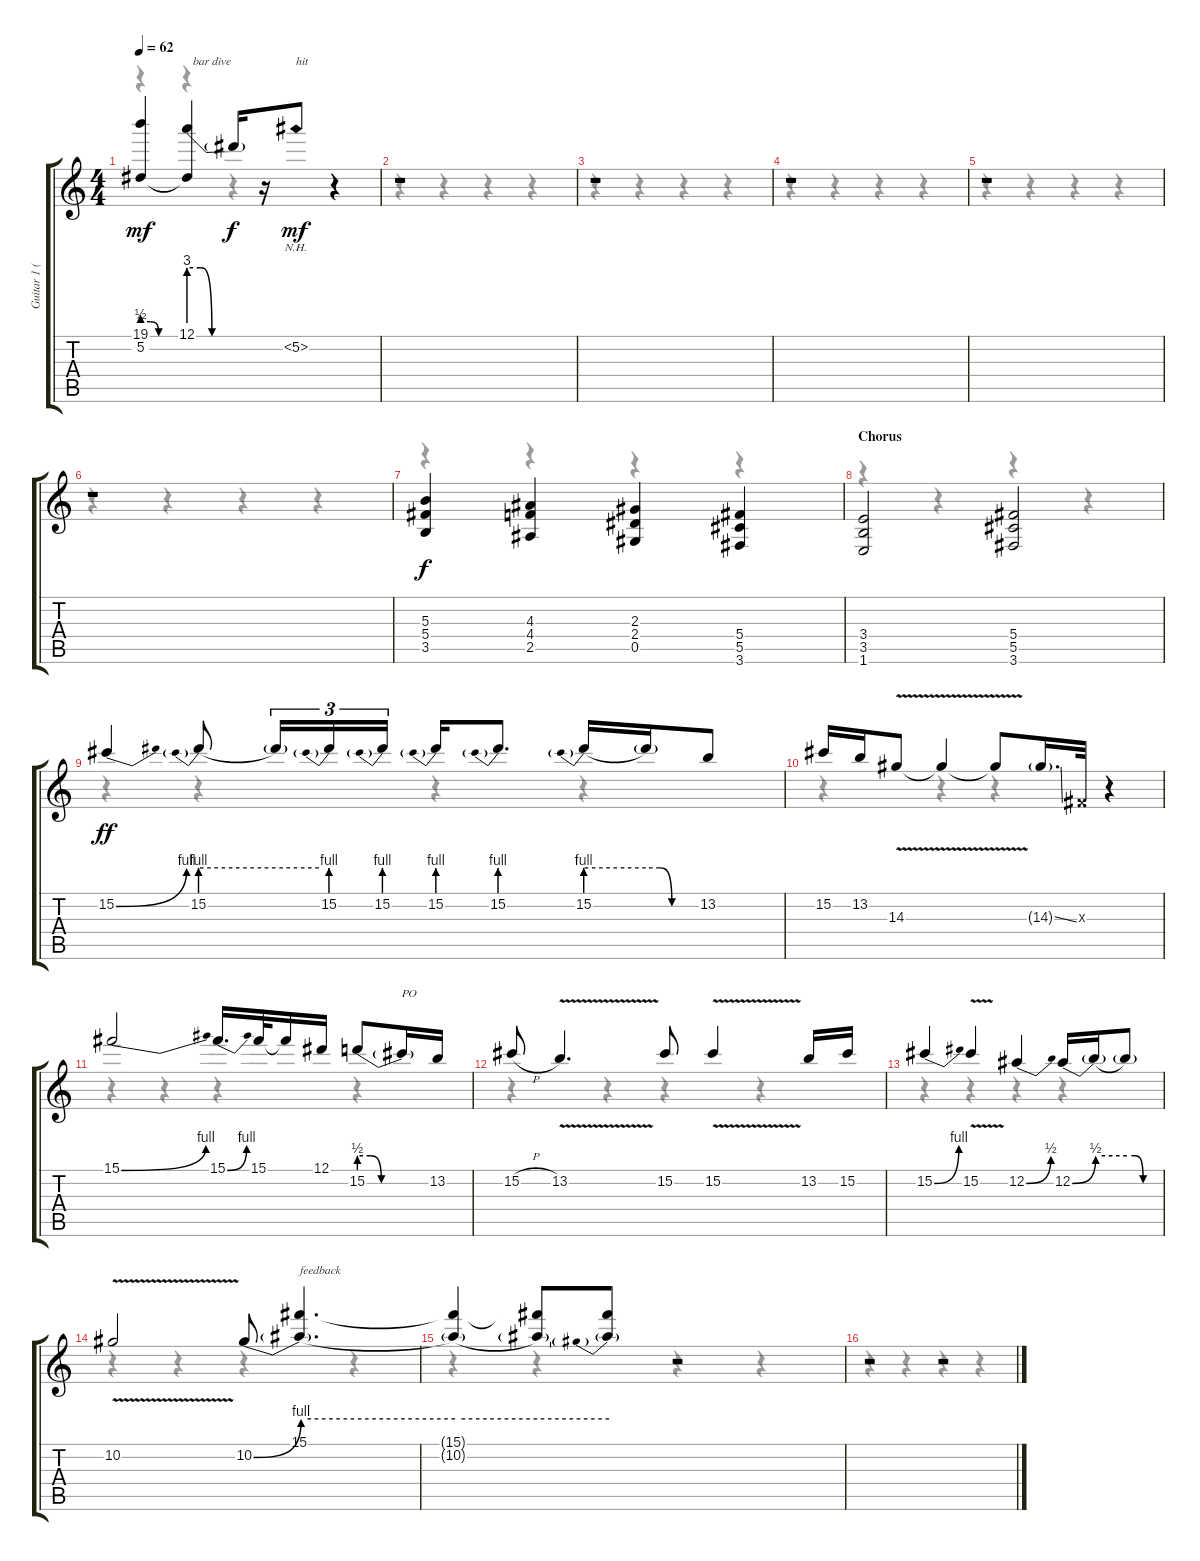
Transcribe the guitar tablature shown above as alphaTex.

\track ("Guitar 1 (Slash)" "Guitar 1 (") {instrument distortionguitar}
\staff {score tabs}
\tuning (Eb4 Bb3 Gb3 Db3 Ab2 Eb2) {hide}
\voice
\ts (4 4)
\tempo 62
\clef g2
\ks c
(19.1{be (custom 0 2 15 2 30 0 60 0)} 5.2).4{dy mf} (12.1{be (custom 0 12 15 12 30 0 60 0)} 5.2{t}).4{txt "  bar dive"} 12.1{be (hold 0 0 60 0) t}.16{dy f} r.16 5.2{nh}.8{txt "hit" dy mf} r.4 |
r.1 |
r.1 |
r.1 |
r.1 |
r.1 |
(5.3 5.4 3.5).4{dy f} (4.3 4.4 2.5).4 (2.3 2.4 0.5).4 (5.4 5.5 3.6).4 |
\section ("" "Chorus")
(3.4 3.5 1.6).2 (5.4 5.5 3.6).2 |
15.2{be (bend 0 0 60 4)}.4{dy ff} 15.2{be (prebend 0 4 60 4)}.8 15.2{be (hold 0 4 60 4) t}.16{tu (3 2)} 15.2{be (prebend 0 4 60 4)}.16{tu (3 2)} 15.2{be (prebend 0 4 60 4)}.16{tu (3 2)} 15.2{be (prebend 0 4 60 4)}.16 15.2{be (prebend 0 4 60 4)}.8{d} 15.2{be (prebend 0 4 60 4)}.16 15.2{be (custom 0 4 15 4 30 0 60 0) t}.16 13.2.8 |
15.2.16 13.2.16 14.3{v}.8 14.3{v t}.4 14.3{v t}.8 14.3{ss g}.16{d} 0.3{x}.32 r.4 |
15.1{be (bend 0 0 60 4)}.2 15.1{be (bend 0 0 60 4)}.16{d} 15.1.32 15.1{t}.16 12.1.16 15.2{be (custom 0 2 15 2 30 0 60 0)}.8 15.2{be (hold 0 0 60 0) t}.16{txt "PO"} 13.2.16 |
15.2{h}.8 13.2{v}.4{d} 15.2.8 15.2{v}.4 13.2.16 15.2.16 |
15.2{be (bend 0 0 60 4)}.4 15.2{v}.4 12.2{be (bend 0 0 60 2)}.4 12.2{be (bend 0 0 60 2)}.16 12.2{be (hold 0 2 60 2) t}.16 12.2{be (custom 0 2 15 2 30 0 60 0) t}.8 |
10.2{v}.2 10.2{be (bend 0 0 60 4)}.8 (15.1 10.2{be (hold 0 4 60 4) t}).4{d txt "feedback"} |
(15.1{t} 10.2{be (hold 0 4 60 4) t}).4 (15.1{t} 10.2{t}).8 (15.1{t} 10.2{be (prebend 0 4 60 4) t}).8 r.2 |
r.2 r.2
\voice
\clef g2
\ottava regular
\simile none
\ks c
r.4{dy f} r.4 r.4 r.4 |
r.4 r.4 r.4 r.4 |
r.4 r.4 r.4 r.4 |
r.4 r.4 r.4 r.4 |
r.4 r.4 r.4 r.4 |
r.4 r.4 r.4 r.4 |
r.4 r.4 r.4 r.4 |
r.4 r.4 r.4 r.4 |
r.4 r.4 r.4 r.4 |
r.4 r.4 r.4 r.4 |
r.4 r.4 r.4 r.4 |
r.4 r.4 r.4 r.4 |
r.4 r.4 r.4 r.4 |
r.4 r.4 r.4 r.4 |
r.4 r.4 r.4 r.4 |
r.4 r.4 r.4 r.4
